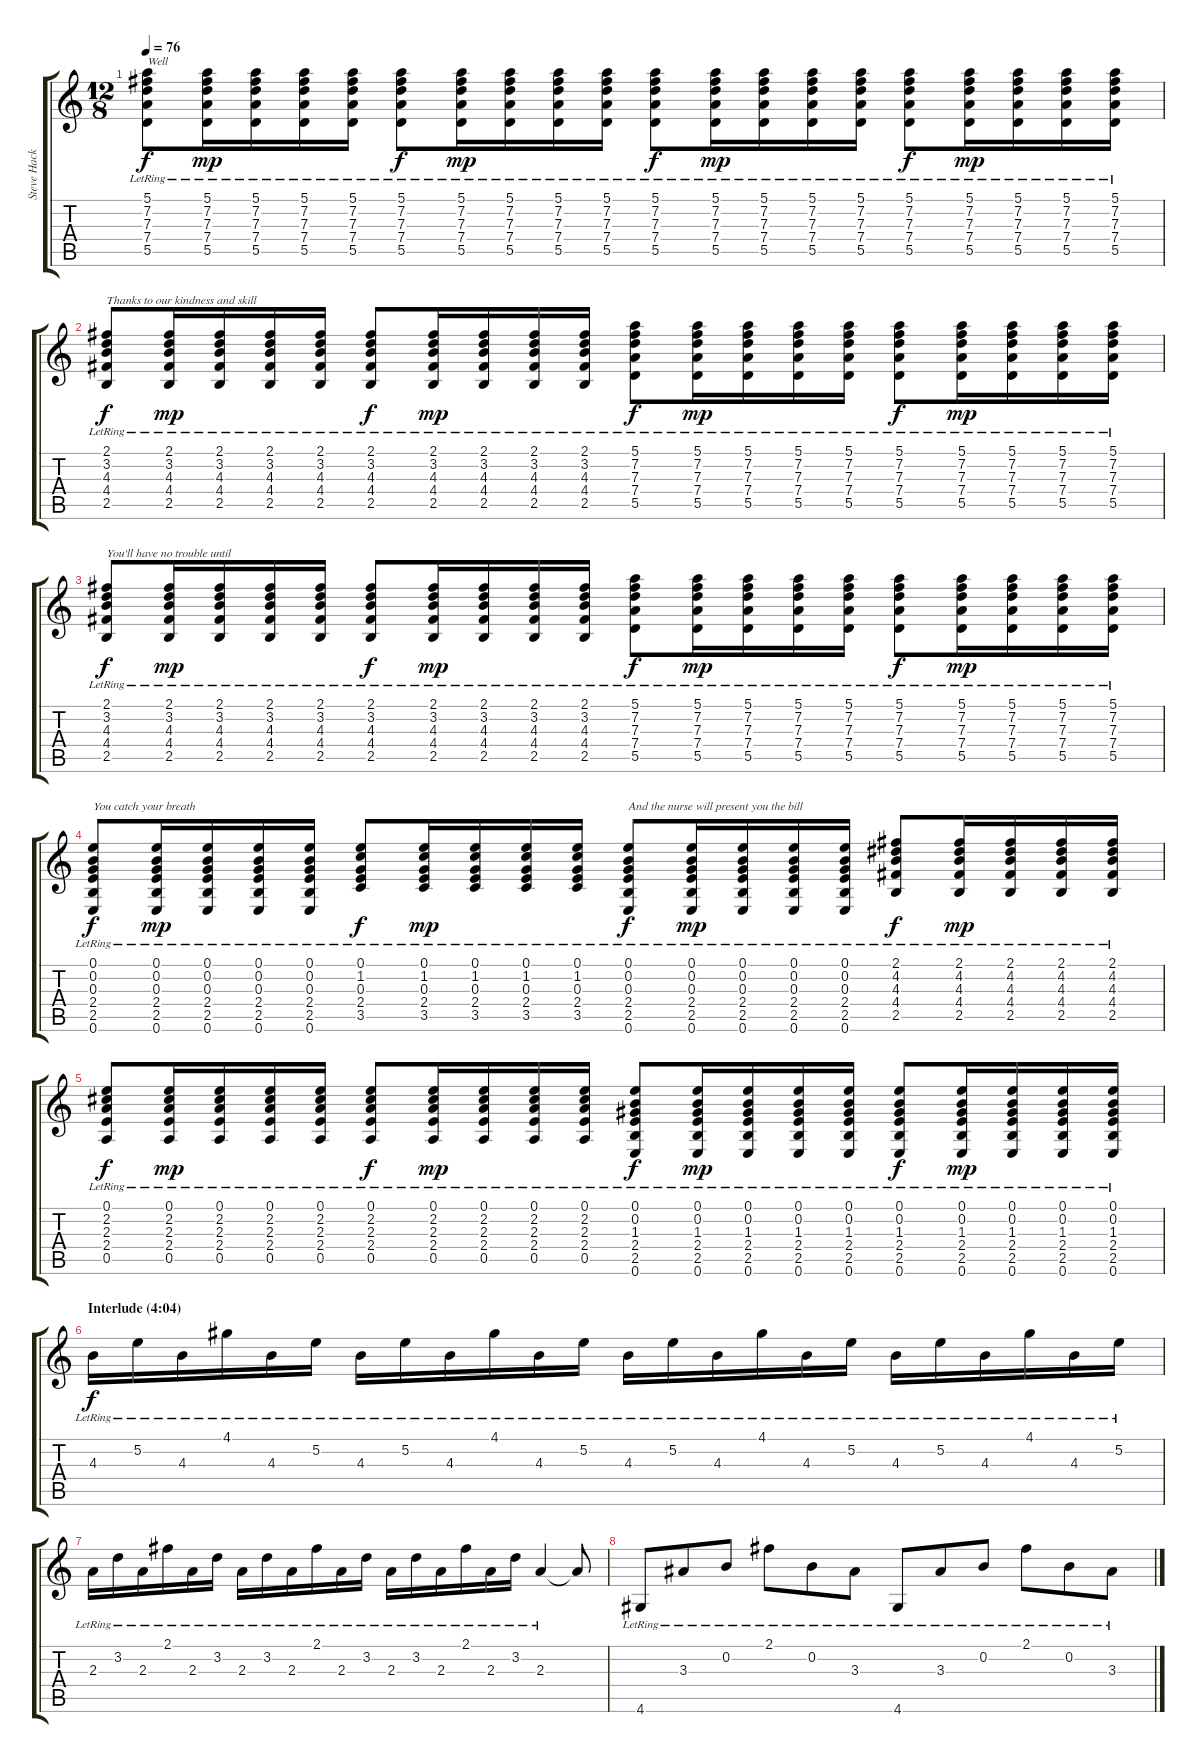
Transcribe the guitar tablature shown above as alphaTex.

\track ("Steve Hackett (electric guitar)" "Steve Hack") {instrument electricguitarjazz}
\staff {score tabs}
\tuning (E4 B3 G3 D3 A2 E2) {hide}
\ts (12 8)
\tempo 76
\clef g2
\ks c
(5.1{lr} 7.2{lr} 7.3{lr} 7.4{lr} 5.5{lr}).8{txt "Well" dy f} (5.1{lr} 7.2{lr} 7.3{lr} 7.4{lr} 5.5{lr}).16{dy mp} (5.1{lr} 7.2{lr} 7.3{lr} 7.4{lr} 5.5{lr}).16 (5.1{lr} 7.2{lr} 7.3{lr} 7.4{lr} 5.5{lr}).16 (5.1{lr} 7.2{lr} 7.3{lr} 7.4{lr} 5.5{lr}).16 (5.1{lr} 7.2{lr} 7.3{lr} 7.4{lr} 5.5{lr}).8{dy f} (5.1{lr} 7.2{lr} 7.3{lr} 7.4{lr} 5.5{lr}).16{dy mp} (5.1{lr} 7.2{lr} 7.3{lr} 7.4{lr} 5.5{lr}).16 (5.1{lr} 7.2{lr} 7.3{lr} 7.4{lr} 5.5{lr}).16 (5.1{lr} 7.2{lr} 7.3{lr} 7.4{lr} 5.5{lr}).16 (5.1{lr} 7.2{lr} 7.3{lr} 7.4{lr} 5.5{lr}).8{dy f} (5.1{lr} 7.2{lr} 7.3{lr} 7.4{lr} 5.5{lr}).16{dy mp} (5.1{lr} 7.2{lr} 7.3{lr} 7.4{lr} 5.5{lr}).16 (5.1{lr} 7.2{lr} 7.3{lr} 7.4{lr} 5.5{lr}).16 (5.1{lr} 7.2{lr} 7.3{lr} 7.4{lr} 5.5{lr}).16 (5.1{lr} 7.2{lr} 7.3{lr} 7.4{lr} 5.5{lr}).8{dy f} (5.1{lr} 7.2{lr} 7.3{lr} 7.4{lr} 5.5{lr}).16{dy mp} (5.1{lr} 7.2{lr} 7.3{lr} 7.4{lr} 5.5{lr}).16 (5.1{lr} 7.2{lr} 7.3{lr} 7.4{lr} 5.5{lr}).16 (5.1{lr} 7.2{lr} 7.3{lr} 7.4{lr} 5.5{lr}).16 |
(2.1{lr} 3.2{lr} 4.3{lr} 4.4{lr} 2.5{lr}).8{txt "Thanks to our kindness and skill" dy f} (2.1{lr} 3.2{lr} 4.3{lr} 4.4{lr} 2.5{lr}).16{dy mp} (2.1{lr} 3.2{lr} 4.3{lr} 4.4{lr} 2.5{lr}).16 (2.1{lr} 3.2{lr} 4.3{lr} 4.4{lr} 2.5{lr}).16 (2.1{lr} 3.2{lr} 4.3{lr} 4.4{lr} 2.5{lr}).16 (2.1{lr} 3.2{lr} 4.3{lr} 4.4{lr} 2.5{lr}).8{dy f} (2.1{lr} 3.2{lr} 4.3{lr} 4.4{lr} 2.5{lr}).16{dy mp} (2.1{lr} 3.2{lr} 4.3{lr} 4.4{lr} 2.5{lr}).16 (2.1{lr} 3.2{lr} 4.3{lr} 4.4{lr} 2.5{lr}).16 (2.1{lr} 3.2{lr} 4.3{lr} 4.4{lr} 2.5{lr}).16 (5.1{lr} 7.2{lr} 7.3{lr} 7.4{lr} 5.5{lr}).8{dy f} (5.1{lr} 7.2{lr} 7.3{lr} 7.4{lr} 5.5{lr}).16{dy mp} (5.1{lr} 7.2{lr} 7.3{lr} 7.4{lr} 5.5{lr}).16 (5.1{lr} 7.2{lr} 7.3{lr} 7.4{lr} 5.5{lr}).16 (5.1{lr} 7.2{lr} 7.3{lr} 7.4{lr} 5.5{lr}).16 (5.1{lr} 7.2{lr} 7.3{lr} 7.4{lr} 5.5{lr}).8{dy f} (5.1{lr} 7.2{lr} 7.3{lr} 7.4{lr} 5.5{lr}).16{dy mp} (5.1{lr} 7.2{lr} 7.3{lr} 7.4{lr} 5.5{lr}).16 (5.1{lr} 7.2{lr} 7.3{lr} 7.4{lr} 5.5{lr}).16 (5.1{lr} 7.2{lr} 7.3{lr} 7.4{lr} 5.5{lr}).16 |
(2.1{lr} 3.2{lr} 4.3{lr} 4.4{lr} 2.5{lr}).8{txt "You'll have no trouble until" dy f} (2.1{lr} 3.2{lr} 4.3{lr} 4.4{lr} 2.5{lr}).16{dy mp} (2.1{lr} 3.2{lr} 4.3{lr} 4.4{lr} 2.5{lr}).16 (2.1{lr} 3.2{lr} 4.3{lr} 4.4{lr} 2.5{lr}).16 (2.1{lr} 3.2{lr} 4.3{lr} 4.4{lr} 2.5{lr}).16 (2.1{lr} 3.2{lr} 4.3{lr} 4.4{lr} 2.5{lr}).8{dy f} (2.1{lr} 3.2{lr} 4.3{lr} 4.4{lr} 2.5{lr}).16{dy mp} (2.1{lr} 3.2{lr} 4.3{lr} 4.4{lr} 2.5{lr}).16 (2.1{lr} 3.2{lr} 4.3{lr} 4.4{lr} 2.5{lr}).16 (2.1{lr} 3.2{lr} 4.3{lr} 4.4{lr} 2.5{lr}).16 (5.1{lr} 7.2{lr} 7.3{lr} 7.4{lr} 5.5{lr}).8{dy f} (5.1{lr} 7.2{lr} 7.3{lr} 7.4{lr} 5.5{lr}).16{dy mp} (5.1{lr} 7.2{lr} 7.3{lr} 7.4{lr} 5.5{lr}).16 (5.1{lr} 7.2{lr} 7.3{lr} 7.4{lr} 5.5{lr}).16 (5.1{lr} 7.2{lr} 7.3{lr} 7.4{lr} 5.5{lr}).16 (5.1{lr} 7.2{lr} 7.3{lr} 7.4{lr} 5.5{lr}).8{dy f} (5.1{lr} 7.2{lr} 7.3{lr} 7.4{lr} 5.5{lr}).16{dy mp} (5.1{lr} 7.2{lr} 7.3{lr} 7.4{lr} 5.5{lr}).16 (5.1{lr} 7.2{lr} 7.3{lr} 7.4{lr} 5.5{lr}).16 (5.1{lr} 7.2{lr} 7.3{lr} 7.4{lr} 5.5{lr}).16 |
(0.1{lr} 0.2{lr} 0.3{lr} 2.4{lr} 2.5{lr} 0.6{lr}).8{txt "You catch your breath" dy f} (0.1{lr} 0.2{lr} 0.3{lr} 2.4{lr} 2.5{lr} 0.6{lr}).16{dy mp} (0.1{lr} 0.2{lr} 0.3{lr} 2.4{lr} 2.5{lr} 0.6{lr}).16 (0.1{lr} 0.2{lr} 0.3{lr} 2.4{lr} 2.5{lr} 0.6{lr}).16 (0.1{lr} 0.2{lr} 0.3{lr} 2.4{lr} 2.5{lr} 0.6{lr}).16 (0.1{lr} 1.2{lr} 0.3{lr} 2.4{lr} 3.5{lr}).8{dy f} (0.1{lr} 1.2{lr} 0.3{lr} 2.4{lr} 3.5{lr}).16{dy mp} (0.1{lr} 1.2{lr} 0.3{lr} 2.4{lr} 3.5{lr}).16 (0.1{lr} 1.2{lr} 0.3{lr} 2.4{lr} 3.5{lr}).16 (0.1{lr} 1.2{lr} 0.3{lr} 2.4{lr} 3.5{lr}).16 (0.1{lr} 0.2{lr} 0.3{lr} 2.4{lr} 2.5{lr} 0.6{lr}).8{txt "And the nurse will present you the bill" dy f} (0.1{lr} 0.2{lr} 0.3{lr} 2.4{lr} 2.5{lr} 0.6{lr}).16{dy mp} (0.1{lr} 0.2{lr} 0.3{lr} 2.4{lr} 2.5{lr} 0.6{lr}).16 (0.1{lr} 0.2{lr} 0.3{lr} 2.4{lr} 2.5{lr} 0.6{lr}).16 (0.1{lr} 0.2{lr} 0.3{lr} 2.4{lr} 2.5{lr} 0.6{lr}).16 (2.1{lr} 4.2{lr} 4.3{lr} 4.4{lr} 2.5{lr}).8{dy f} (2.1{lr} 4.2{lr} 4.3{lr} 4.4{lr} 2.5{lr}).16{dy mp} (2.1{lr} 4.2{lr} 4.3{lr} 4.4{lr} 2.5{lr}).16 (2.1{lr} 4.2{lr} 4.3{lr} 4.4{lr} 2.5{lr}).16 (2.1{lr} 4.2{lr} 4.3{lr} 4.4{lr} 2.5{lr}).16 |
(0.1{lr} 2.2{lr} 2.3{lr} 2.4{lr} 0.5{lr}).8{dy f} (0.1{lr} 2.2{lr} 2.3{lr} 2.4{lr} 0.5{lr}).16{dy mp} (0.1{lr} 2.2{lr} 2.3{lr} 2.4{lr} 0.5{lr}).16 (0.1{lr} 2.2{lr} 2.3{lr} 2.4{lr} 0.5{lr}).16 (0.1{lr} 2.2{lr} 2.3{lr} 2.4{lr} 0.5{lr}).16 (0.1{lr} 2.2{lr} 2.3{lr} 2.4{lr} 0.5{lr}).8{dy f} (0.1{lr} 2.2{lr} 2.3{lr} 2.4{lr} 0.5{lr}).16{dy mp} (0.1{lr} 2.2{lr} 2.3{lr} 2.4{lr} 0.5{lr}).16 (0.1{lr} 2.2{lr} 2.3{lr} 2.4{lr} 0.5{lr}).16 (0.1{lr} 2.2{lr} 2.3{lr} 2.4{lr} 0.5{lr}).16 (0.1{lr} 0.2{lr} 1.3{lr} 2.4{lr} 2.5{lr} 0.6{lr}).8{dy f} (0.1{lr} 0.2{lr} 1.3{lr} 2.4{lr} 2.5{lr} 0.6{lr}).16{dy mp} (0.1{lr} 0.2{lr} 1.3{lr} 2.4{lr} 2.5{lr} 0.6{lr}).16 (0.1{lr} 0.2{lr} 1.3{lr} 2.4{lr} 2.5{lr} 0.6{lr}).16 (0.1{lr} 0.2{lr} 1.3{lr} 2.4{lr} 2.5{lr} 0.6{lr}).16 (0.1{lr} 0.2{lr} 1.3{lr} 2.4{lr} 2.5{lr} 0.6{lr}).8{dy f} (0.1{lr} 0.2{lr} 1.3{lr} 2.4{lr} 2.5{lr} 0.6{lr}).16{dy mp} (0.1{lr} 0.2{lr} 1.3{lr} 2.4{lr} 2.5{lr} 0.6{lr}).16 (0.1{lr} 0.2{lr} 1.3{lr} 2.4{lr} 2.5{lr} 0.6{lr}).16 (0.1{lr} 0.2{lr} 1.3{lr} 2.4{lr} 2.5{lr} 0.6{lr}).16 |
\section ("" "Interlude (4:04)")
4.3{lr}.16{dy f} 5.2{lr}.16 4.3{lr}.16 4.1{lr}.16 4.3{lr}.16 5.2{lr}.16 4.3{lr}.16 5.2{lr}.16 4.3{lr}.16 4.1{lr}.16 4.3{lr}.16 5.2{lr}.16 4.3{lr}.16 5.2{lr}.16 4.3{lr}.16 4.1{lr}.16 4.3{lr}.16 5.2{lr}.16 4.3{lr}.16 5.2{lr}.16 4.3{lr}.16 4.1{lr}.16 4.3{lr}.16 5.2{lr}.16 |
2.3{lr}.16 3.2{lr}.16 2.3{lr}.16 2.1{lr}.16 2.3{lr}.16 3.2{lr}.16 2.3{lr}.16 3.2{lr}.16 2.3{lr}.16 2.1{lr}.16 2.3{lr}.16 3.2{lr}.16 2.3{lr}.16 3.2{lr}.16 2.3{lr}.16 2.1{lr}.16 2.3{lr}.16 3.2{lr}.16 2.3{lr}.4 2.3{t}.8 |
4.6{lr}.8{balance 2} 3.3{lr}.8 0.2{lr}.8 2.1{lr}.8 0.2{lr}.8 3.3{lr}.8 4.6{lr}.8 3.3{lr}.8 0.2{lr}.8 2.1{lr}.8 0.2{lr}.8 3.3{lr}.8
